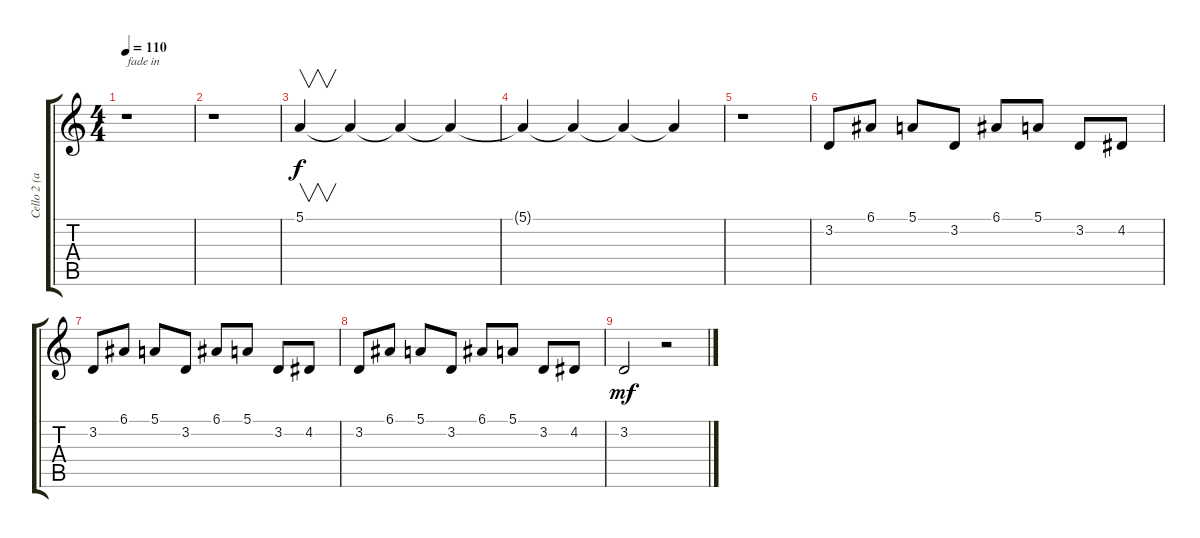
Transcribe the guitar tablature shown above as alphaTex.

\track ("Cello 2 (add guitar)" "Cello 2 (a") {instrument stringensemble1}
\staff {score tabs}
\tuning (E4 B3 G3 D3 A2 D2) {hide}
\ts (4 4)
\tempo 110
\clef g2
\ks c
r.1{txt "fade in" dy f volume 9 instrument stringensemble1} |
r.1 |
5.1.4{v} 5.1{t}.4{volume 10} 5.1{t}.4{volume 11} 5.1{t}.4{volume 12} |
5.1{t}.4{volume 13} 5.1{t}.4{volume 14} 5.1{t}.4{volume 15} 5.1{t}.4{volume 16} |
r.1 |
3.2.8{volume 0} 6.1.8 5.1.8{volume 2} 3.2.8 6.1.8{volume 5} 5.1.8 3.2.8{volume 8} 4.2.8 |
3.2.8{volume 9} 6.1.8 5.1.8{volume 10} 3.2.8 6.1.8{volume 11} 5.1.8 3.2.8{volume 12} 4.2.8 |
3.2.8{volume 13} 6.1.8 5.1.8{volume 14} 3.2.8 6.1.8{volume 15} 5.1.8 3.2.8{volume 16} 4.2.8 |
3.2.2{dy mf} r.2
